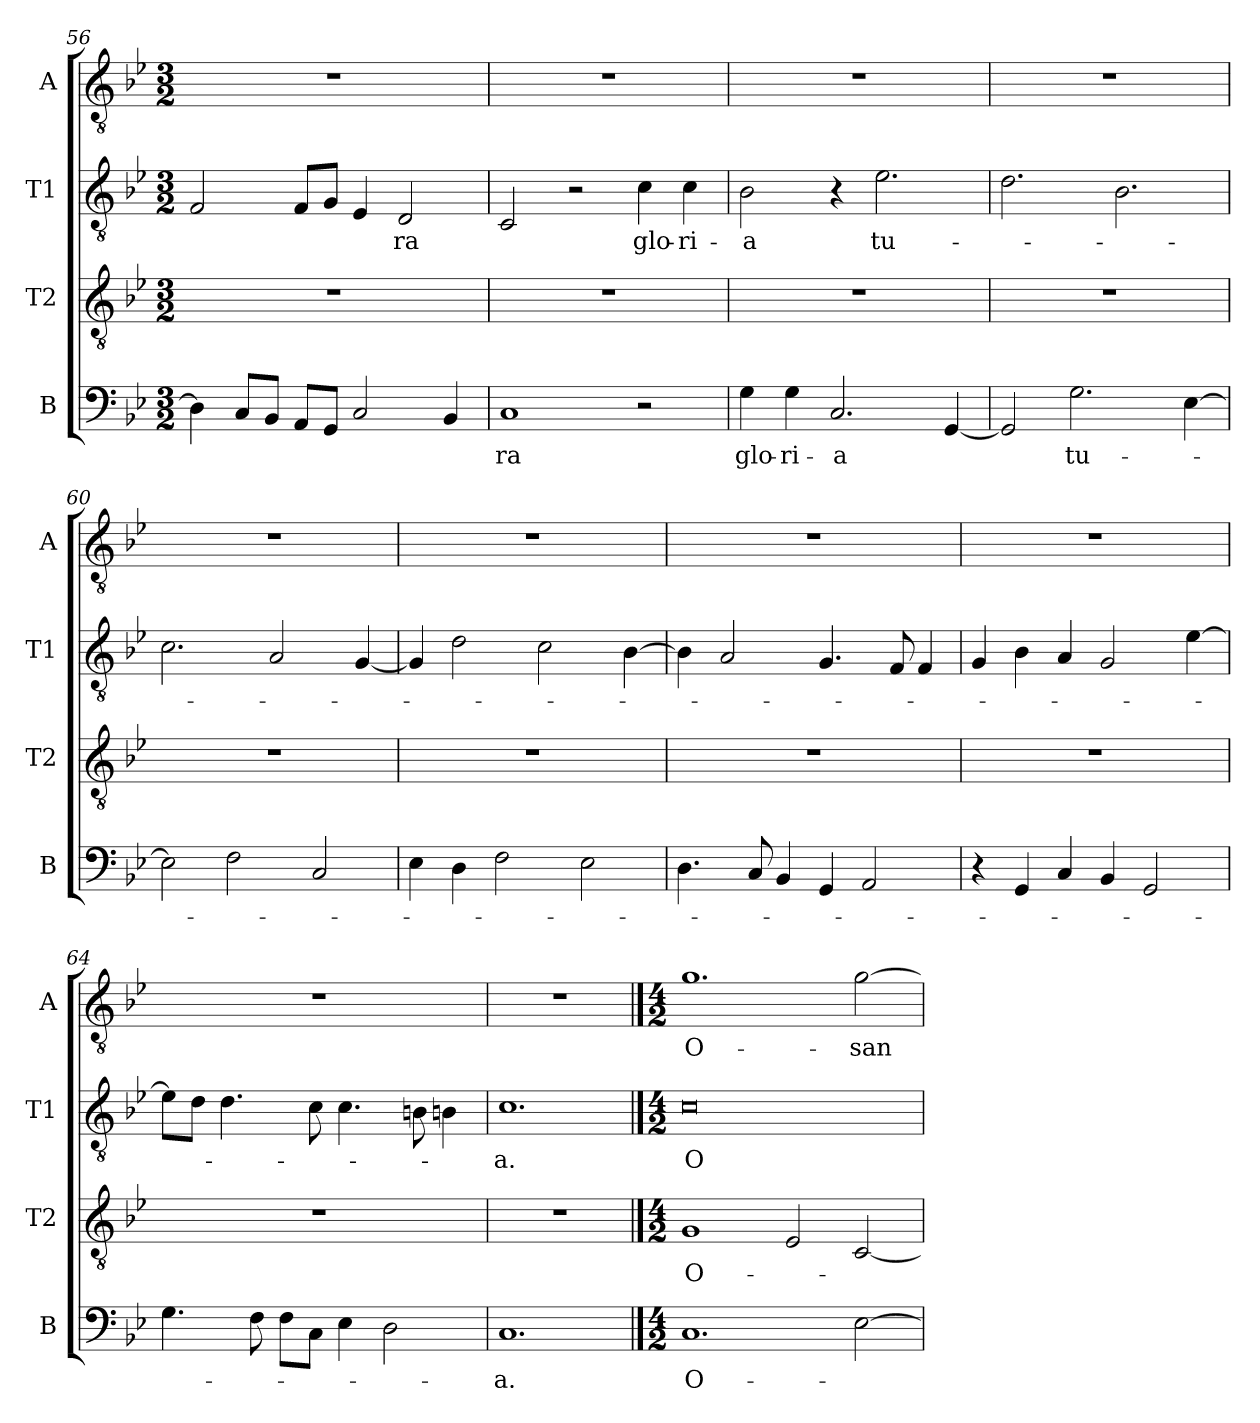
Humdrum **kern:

**kern	**text	**kern	**text	**kern	**text	**kern	**text
*part4	*part4	*part3	*part3	*part2	*part2	*part1	*part1
*staff4	*staff4	*staff3	*staff3	*staff2	*staff2	*staff1	*staff1
*I"B	*	*I"T2	*	*I"T1	*	*I"A	*
*I'B	*	*I'T2	*	*I'T1	*	*I'A	*
*clefF4	*	*clefGv2	*	*clefGv2	*	*clefGv2	*
*k[b-e-]	*	*k[b-e-]	*	*k[b-e-]	*	*k[b-e-]	*
*M3/2	*	*M3/2	*	*M3/2	*	*M3/2	*
=56	=56	=56	=56	=56	=56	=56	=56
4D\]	.	1.r	.	2F/	.	1.r	.
8C/L	.	.	.	.	.	.	.
8BB-/J	.	.	.	.	.	.	.
8AA/L	.	.	.	8F/L	.	.	.
8GG/J	.	.	.	8G/J	.	.	.
2C/	.	.	.	4E-/	.	.	.
.	.	.	.	2D/	-ra	.	.
4BB-/	.	.	.	.	.	.	.
=57	=57	=57	=57	=57	=57	=57	=57
1C	ra	1.r	.	2C/	.	1.r	.
.	.	.	.	2r	.	.	.
2r	.	.	.	4c\	glo-	.	.
.	.	.	.	4c\	-ri-	.	.
=58	=58	=58	=58	=58	=58	=58	=58
4G\	glo-	1.r	.	2B-\	-a	1.r	.
4G\	-ri-	.	.	.	.	.	.
2.C/	-a	.	.	4r	.	.	.
.	.	.	.	2.e-\	tu-	.	.
[4GG/	.	.	.	.	.	.	.
=59	=59	=59	=59	=59	=59	=59	=59
2GG/]	.	1.r	.	2.d\	.	1.r	.
2.G\	tu-	.	.	.	.	.	.
.	.	.	.	2.B-\	.	.	.
[4E-\	.	.	.	.	.	.	.
=60	=60	=60	=60	=60	=60	=60	=60
2E-\]	.	1.r	.	2.c\	.	1.r	.
2F\	.	.	.	.	.	.	.
.	.	.	.	2A/	.	.	.
2C/	.	.	.	.	.	.	.
.	.	.	.	[4G/	.	.	.
=61	=61	=61	=61	=61	=61	=61	=61
4E-\	.	1.r	.	4G/]	.	1.r	.
4D\	.	.	.	2d\	.	.	.
2F\	.	.	.	.	.	.	.
.	.	.	.	2c\	.	.	.
2E-\	.	.	.	.	.	.	.
.	.	.	.	[4B-\	.	.	.
=62	=62	=62	=62	=62	=62	=62	=62
4.D\	.	1.r	.	4B-\]	.	1.r	.
.	.	.	.	2A/	.	.	.
8C/	.	.	.	.	.	.	.
4BB-/	.	.	.	.	.	.	.
4GG/	.	.	.	4.G/	.	.	.
2AA/	.	.	.	.	.	.	.
.	.	.	.	8F/	.	.	.
.	.	.	.	4F/	.	.	.
=63	=63	=63	=63	=63	=63	=63	=63
4r	.	1.r	.	4G/	.	1.r	.
4GG/	.	.	.	4B-\	.	.	.
4C/	.	.	.	4A/	.	.	.
4BB-/	.	.	.	2G/	.	.	.
2GG/	.	.	.	.	.	.	.
.	.	.	.	[4e-\	.	.	.
=64	=64	=64	=64	=64	=64	=64	=64
4.G\	.	1.r	.	8e-\L]	.	1.r	.
.	.	.	.	8d\J	.	.	.
.	.	.	.	4.d\	.	.	.
8F\	.	.	.	.	.	.	.
8F\L	.	.	.	.	.	.	.
8C\J	.	.	.	8c\	.	.	.
4E-\	.	.	.	4.c\	.	.	.
2D\	.	.	.	.	.	.	.
.	.	.	.	8Bn\	.	.	.
.	.	.	.	4Bn\	.	.	.
=65	=65	=65	=65	=65	=65	=65	=65
1.C	a.	1.r	.	1.c	a.	1.r	.
==66	==66	==66	==66	==66	==66	==66	==66
*M4/2	*	*M4/2	*	*M4/2	*	*M4/2	*
1.C	O-	1G	O-	0c	O-	1.g	O-
.	.	2E-/	.	.	.	.	.
[2E-\	.	[2C/	.	.	.	[2g\	-san-
=	=	=	=	=	=	=	=
*-	*-	*-	*-	*-	*-	*-	*-
